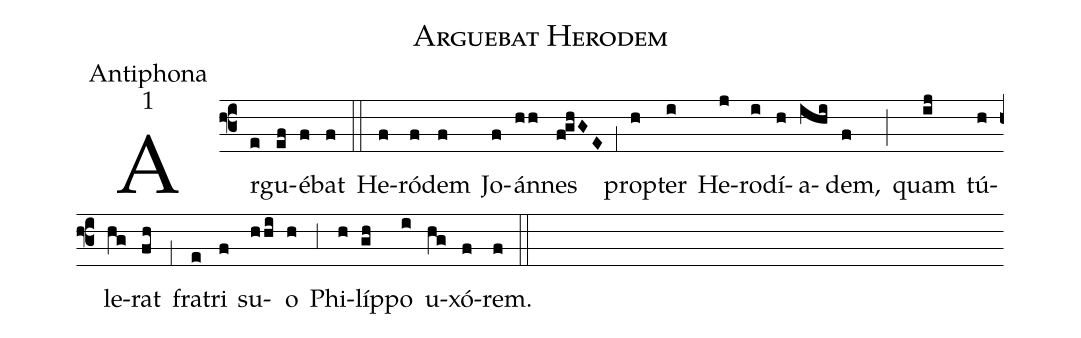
name:Arguebat Herodem;
office-part:Antiphona;
mode:1;
%%
(f3) Ar(e)gu(ef)é(f)bat(f) (::)
He(f)ró(f)dem(f) Jo(f)án(hh)nes(f!ghGE) (,1) prop(h)ter(i) He(j)ro(i)dí(h)a(ihi)dem,(f) (;) quam(ij) tú(h)le(hg)rat(fh) (,1) fra(e)tri(f) su(hhi)o(h) (,3) Phi(h)líp(gh)po(i) u(hg)xó(f)rem.(f) (::)
